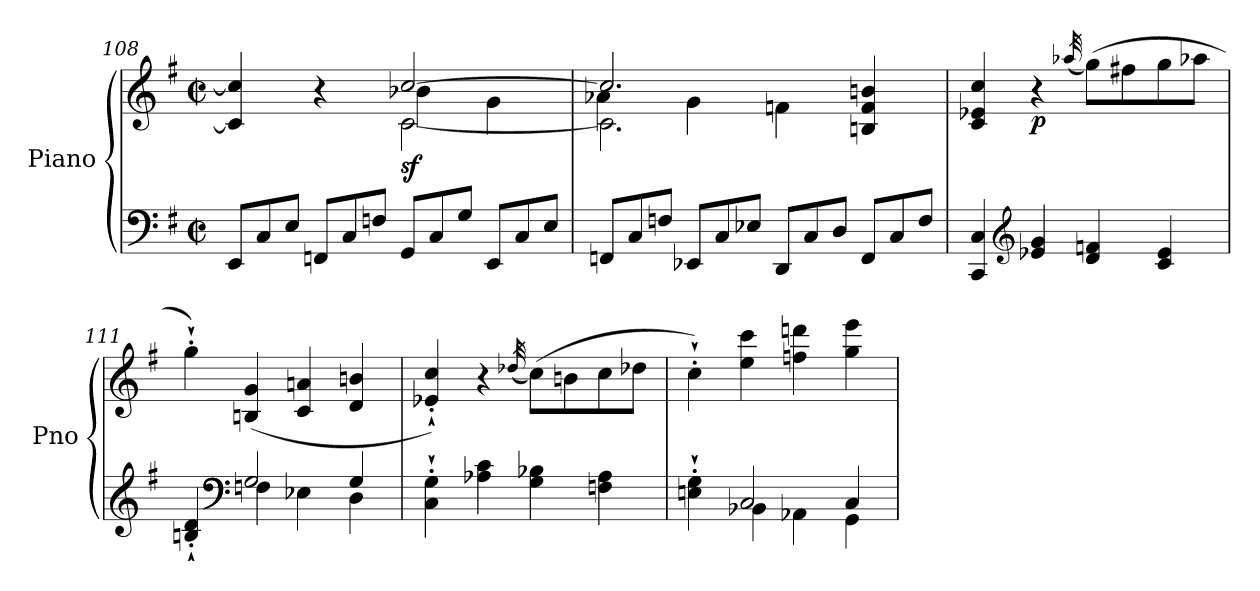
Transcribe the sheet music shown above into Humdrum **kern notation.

**kern	**kern	**dynam
*part1	*part1	*part1
*staff2	*staff1	*staff1/2
*I"Piano	*	*
*I'Pno	*	*
!!LO:LB:g=z
*clefF4	*clefG2	*
*k[f#]	*k[f#]	*
*G:	*G:	*
*M2/2	*M2/2	*
*met(c|)	*met(c|)	*
*Xtuplet	*	*
=108	=108	=108
*	*^	*
*	*	*^	*
12EE/L	4c/] 4cc/]	2ryy	2ryy	.
12C/	.	.	.	.
12E/J	.	.	.	.
12FFn/L	4r	.	.	.
12C/	.	.	.	.
12Fn/J	.	.	.	.
!	!	!	!	!LO:DY:b
12GG/L	[2cc/	[2c\	4b-X\	sf
12C/	.	.	.	.
12G/J	.	.	.	.
12EE/L	.	.	4g\	.
12C/	.	.	.	.
12E/J	.	.	.	.
=109	=109	=109	=109	=109
12FFn/L	2.cc/]	2.c\]	4a-X\	.
12C/	.	.	.	.
12Fn/J	.	.	.	.
12EE-X/L	.	.	4g\	.
12C/	.	.	.	.
12E-X/J	.	.	.	.
12DD/L	.	.	4fn\	.
12C/	.	.	.	.
12D/J	.	.	.	.
12FF/L	4Bn/ 4f/ 4bn/	4ryy	4ryy	.
12C/	.	.	.	.
12F/J	.	.	.	.
*	*v	*v	*v	*
=110	=110	=110
4CC/ 4C/	4c/ 4e-X/ 4cc/	.
*clefG2	*	*
!	!	!LO:DY:b
4e-X/ 4g/	4r	p
.	(32qaa-X/	.
4d/ 4fn/	(8gg\L)	.
.	8ff#X\	.
4c/ 4e-/	8gg\	.
.	8aa-\J	.
!!LO:LB:g=z
=111	=111	=111
*^	*	*
4Bn/`' 4d/`'	4ryy	4gg`'\)	.
*clefF4	*	*	*
2G/	4Fn\	(4Bn/ 4g/	.
.	4E-X\	4c/ 4an/	.
4G/	4D\	4d/ 4bn/	.
*v	*v	*	*
!!LO:PB:g=z
=112	=112	=112
4C\`' 4G\`'	4e-X/`' 4cc/`')	.
4A-X\ 4c\	4r	.
.	(32qdd-X/	.
4G\ 4B-X\	(8cc\L)	.
.	8bn\	.
4Fn\ 4A-\	8cc\	.
.	8dd-\J	.
=113	=113	=113
*^	*	*
4En\`' 4G\`'	4ryy	4cc`'\)	.
2C/	4BB-X\	4ee\ 4ccc\	.
.	4AA-X\	4ffn\ 4dddn\	.
4C/	4GG\	4gg\ 4eee\	.
*v	*v	*	*
=	=	=
*-	*-	*-
